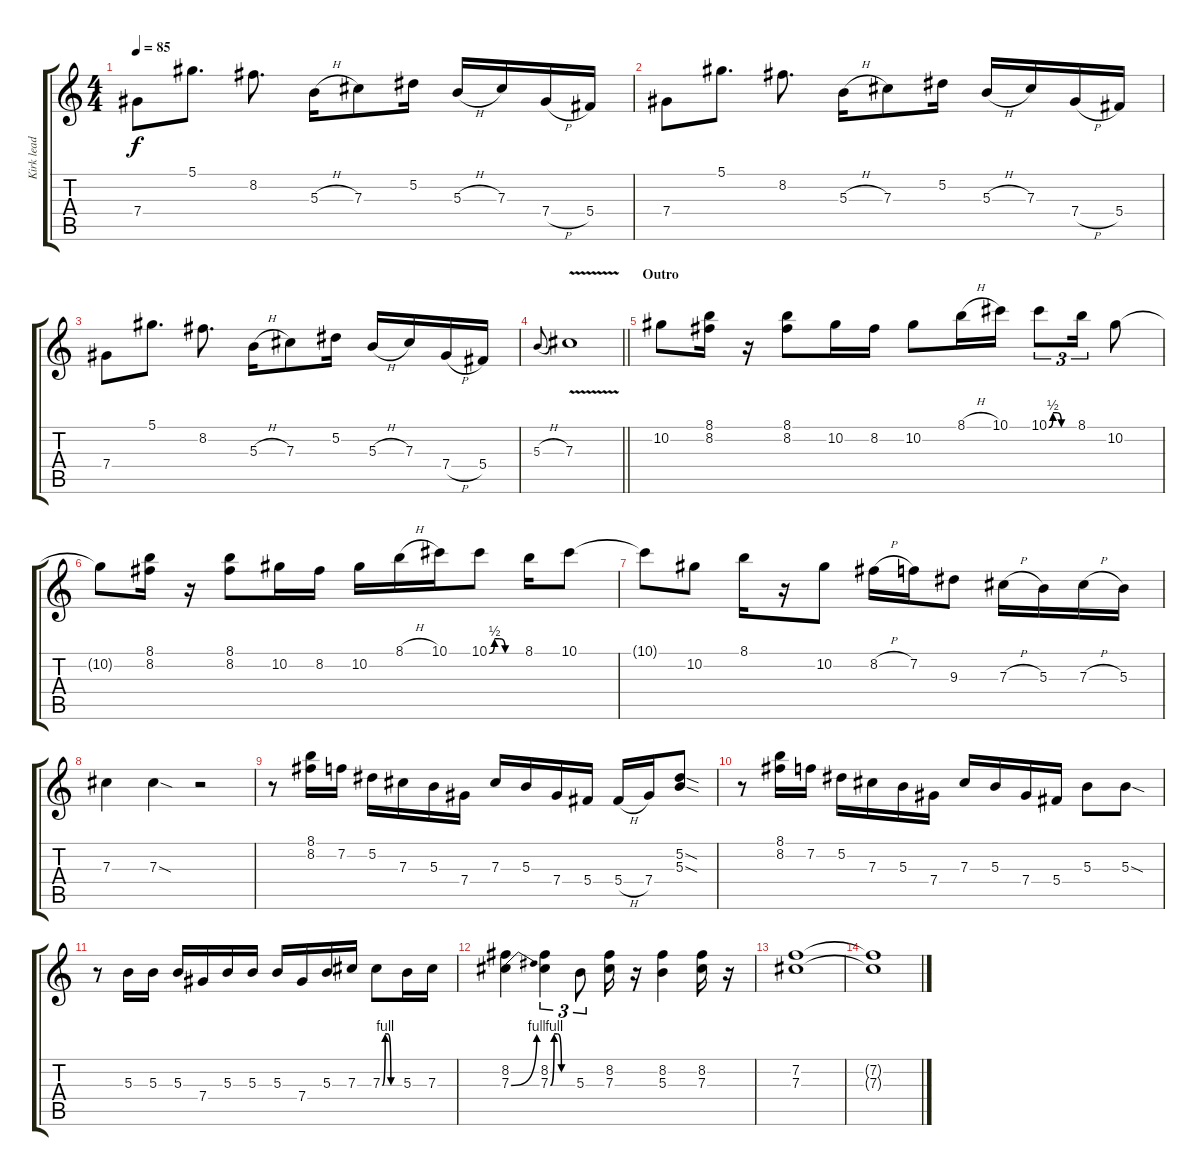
\track ("Kirk lead" "Kirk lead") {instrument electricguitarclean}
\staff {score tabs}
\tuning (Eb4 Bb3 Gb3 Db3 Ab2 Eb2) {hide}
\ts (4 4)
\tempo 85
\clef g2
\ks c
7.4.8{dy f} 5.1.8{d} 8.2.8{d} 5.3{h}.16 7.3.8 5.2.16 5.3{h}.16 7.3.16 7.4{h}.16 5.4.16 |
7.4.8 5.1.8{d} 8.2.8{d} 5.3{h}.16 7.3.8 5.2.16 5.3{h}.16 7.3.16 7.4{h}.16 5.4.16 |
7.4.8 5.1.8{d} 8.2.8{d} 5.3{h}.16 7.3.8 5.2.16 5.3{h}.16 7.3.16 7.4{h}.16 5.4.16 |
\barLineRight lightlight
5.3{h}.8{gr onbeat} 7.3{v}.1 |
\section ("" "Outro")
10.2.8 (8.1 8.2).16 r.16 (8.1 8.2).8 10.2.16 8.2.16 10.2.8 8.1{h}.16 10.1.16 10.1{be (custom 0 0 10 2 20 2 30 0 60 0)}.8{tu (3 2)} 8.1.16{tu (3 2)} 10.2.8 |
10.2{t}.8 (8.1 8.2).16 r.16 (8.1 8.2).8 10.2.16 8.2.16 10.2.16 8.1{h}.16 10.1.16 10.1{be (custom 0 0 10 2 20 2 30 0 60 0)}.8 8.1.16 10.1.8 |
10.1{t}.8 10.2.8 8.1.16 r.16 10.2.8 8.2{h}.16 7.2.16 9.3.8 7.3{h}.16 5.3.16 7.3{h}.16 5.3.16 |
7.3.4 7.3{sod}.4 r.2 |
r.8 (8.1 8.2).16 7.2.16 5.2.16 7.3.16 5.3.16 7.4.16 7.3.16 5.3.16 7.4.16 5.4.16 5.4{h}.16 7.4.16 (5.2{sod} 5.3{sod}).8 |
r.8 (8.1 8.2).16 7.2.16 5.2.16 7.3.16 5.3.16 7.4.16 7.3.16 5.3.16 7.4.16 5.4.16 5.3.8 5.3{sod}.8 |
r.8 5.3.16 5.3.16 5.3.16 7.4.16 5.3.16 5.3.16 5.3.16 7.4.16 5.3.16 7.3.16 7.3{be (custom 0 0 10 4 20 4 30 0 60 0)}.8 5.3.16 7.3.16 |
(8.2 7.3{be (bend 0 0 60 4)}).4 (8.2 7.3{be (custom 0 0 10 4 20 4 30 0 60 0)}).4{tu (3 2)} 5.3.8{tu (3 2)} (8.2 7.3).16 r.16 (8.2 5.3).4 (8.2 7.3).16 r.16 |
(7.2 7.3).1 |
(7.2{t} 7.3{t}).1
